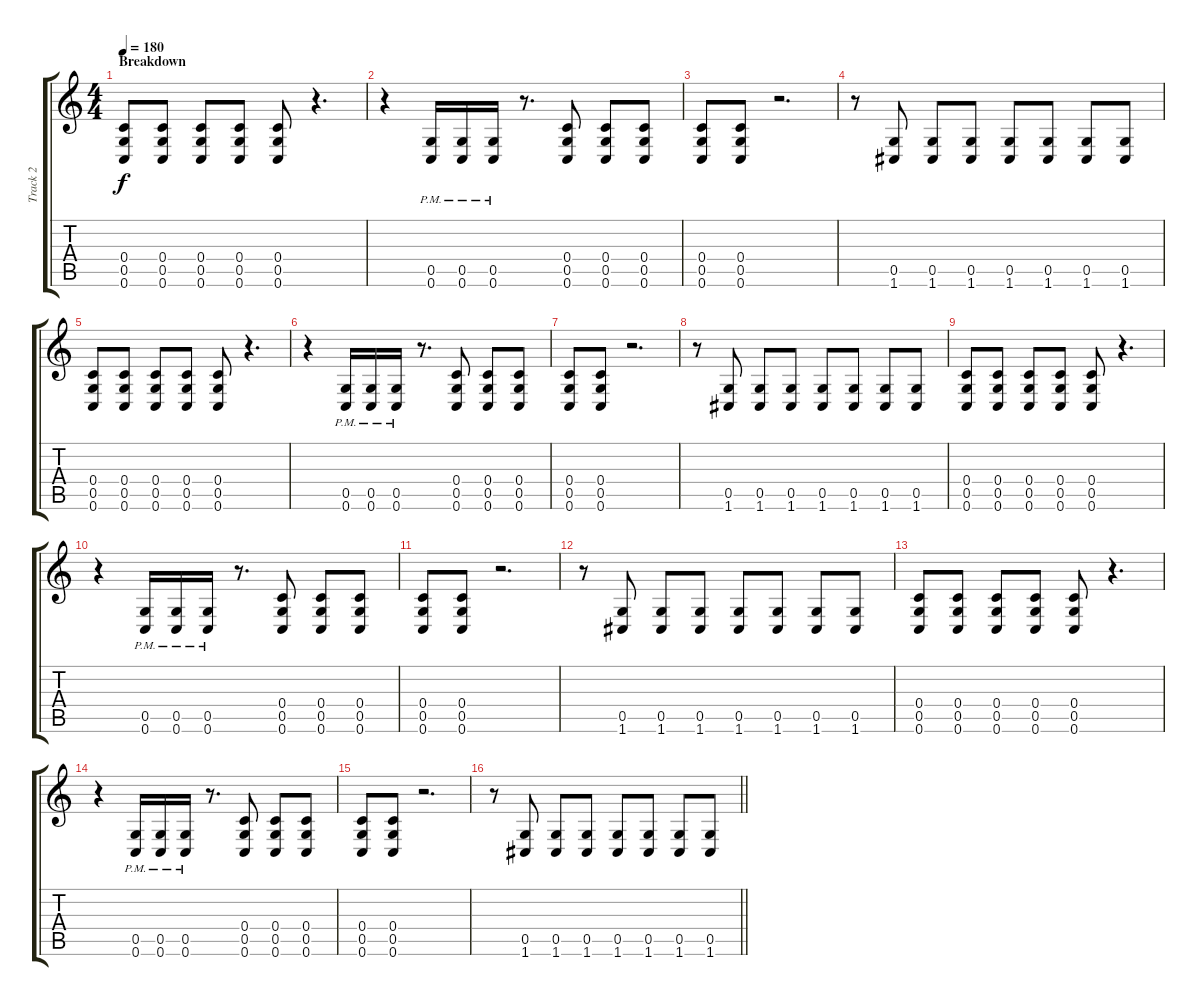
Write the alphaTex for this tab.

\track ("Track 2" "Track 2") {instrument distortionguitar}
\staff {score tabs}
\tuning (D4 A3 F3 C3 G2 C2) {hide}
\ts (4 4)
\section ("" "Breakdown")
\tempo 180
\clef g2
\ks c
(0.4 0.5 0.6).8{dy f volume 13 instrument distortionguitar} (0.4 0.5 0.6).8 (0.4 0.5 0.6).8 (0.4 0.5 0.6).8 (0.4 0.5 0.6).8 r.4{d} |
r.4 (0.5 0.6{pm}).16 (0.5 0.6{pm}).16 (0.5 0.6{pm}).16 r.8{d} (0.4 0.5 0.6).8 (0.4 0.5 0.6).8 (0.4 0.5 0.6).8 |
(0.4 0.5 0.6).8 (0.4 0.5 0.6).8 r.2{d} |
r.8 (0.5 1.6).8 (0.5 1.6).8 (0.5 1.6).8 (0.5 1.6).8 (0.5 1.6).8 (0.5 1.6).8 (0.5 1.6).8 |
(0.4 0.5 0.6).8 (0.4 0.5 0.6).8 (0.4 0.5 0.6).8 (0.4 0.5 0.6).8 (0.4 0.5 0.6).8 r.4{d} |
r.4 (0.5 0.6{pm}).16 (0.5 0.6{pm}).16 (0.5 0.6{pm}).16 r.8{d} (0.4 0.5 0.6).8 (0.4 0.5 0.6).8 (0.4 0.5 0.6).8 |
(0.4 0.5 0.6).8 (0.4 0.5 0.6).8 r.2{d} |
r.8 (0.5 1.6).8 (0.5 1.6).8 (0.5 1.6).8 (0.5 1.6).8 (0.5 1.6).8 (0.5 1.6).8 (0.5 1.6).8 |
(0.4 0.5 0.6).8 (0.4 0.5 0.6).8 (0.4 0.5 0.6).8 (0.4 0.5 0.6).8 (0.4 0.5 0.6).8 r.4{d} |
r.4 (0.5 0.6{pm}).16 (0.5 0.6{pm}).16 (0.5 0.6{pm}).16 r.8{d} (0.4 0.5 0.6).8 (0.4 0.5 0.6).8 (0.4 0.5 0.6).8 |
(0.4 0.5 0.6).8 (0.4 0.5 0.6).8 r.2{d} |
r.8 (0.5 1.6).8 (0.5 1.6).8 (0.5 1.6).8 (0.5 1.6).8 (0.5 1.6).8 (0.5 1.6).8 (0.5 1.6).8 |
(0.4 0.5 0.6).8 (0.4 0.5 0.6).8 (0.4 0.5 0.6).8 (0.4 0.5 0.6).8 (0.4 0.5 0.6).8 r.4{d} |
r.4 (0.5 0.6{pm}).16 (0.5 0.6{pm}).16 (0.5 0.6{pm}).16 r.8{d} (0.4 0.5 0.6).8 (0.4 0.5 0.6).8 (0.4 0.5 0.6).8 |
(0.4 0.5 0.6).8 (0.4 0.5 0.6).8 r.2{d} |
\barLineRight lightlight
r.8 (0.5 1.6).8 (0.5 1.6).8 (0.5 1.6).8 (0.5 1.6).8 (0.5 1.6).8 (0.5 1.6).8 (0.5 1.6).8
